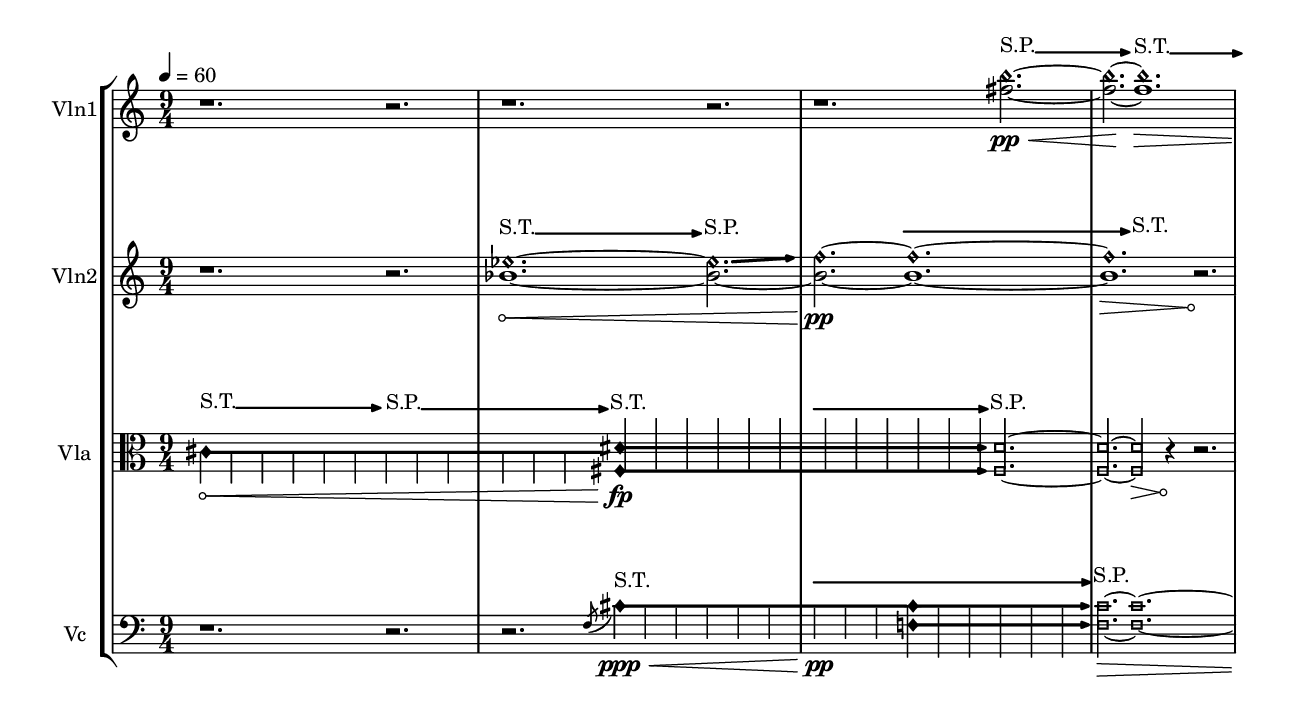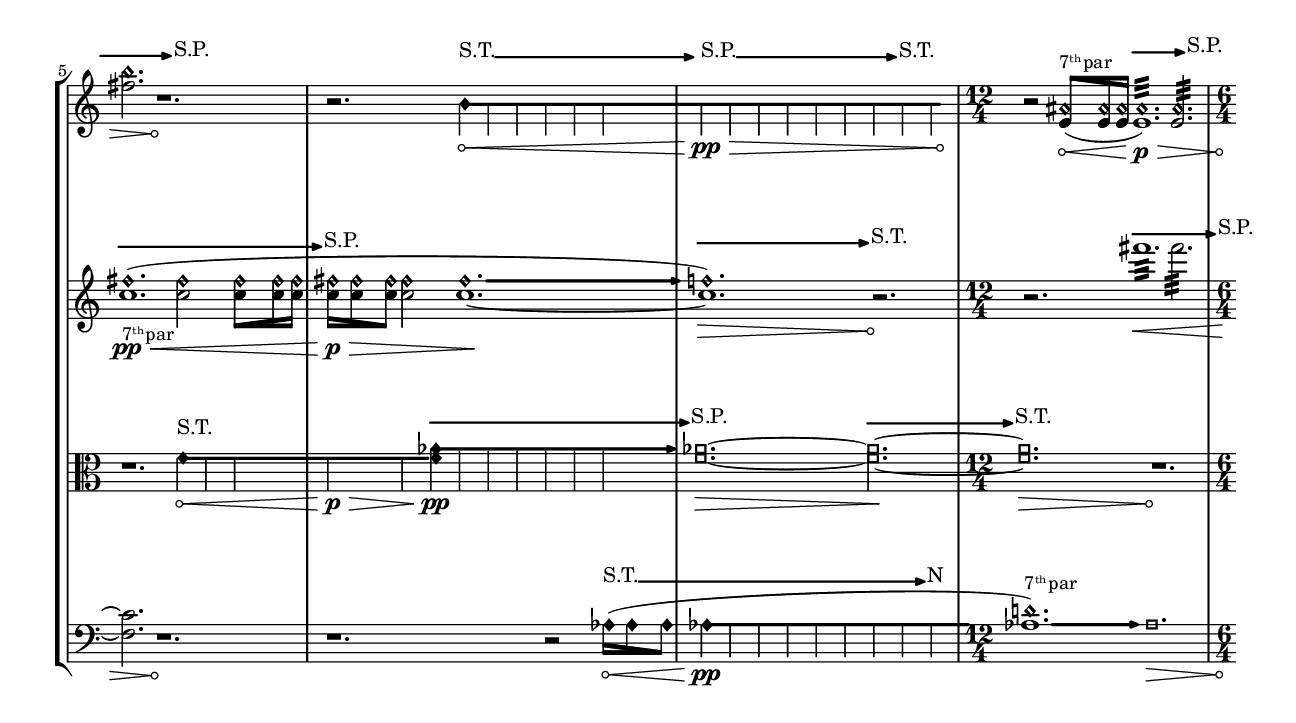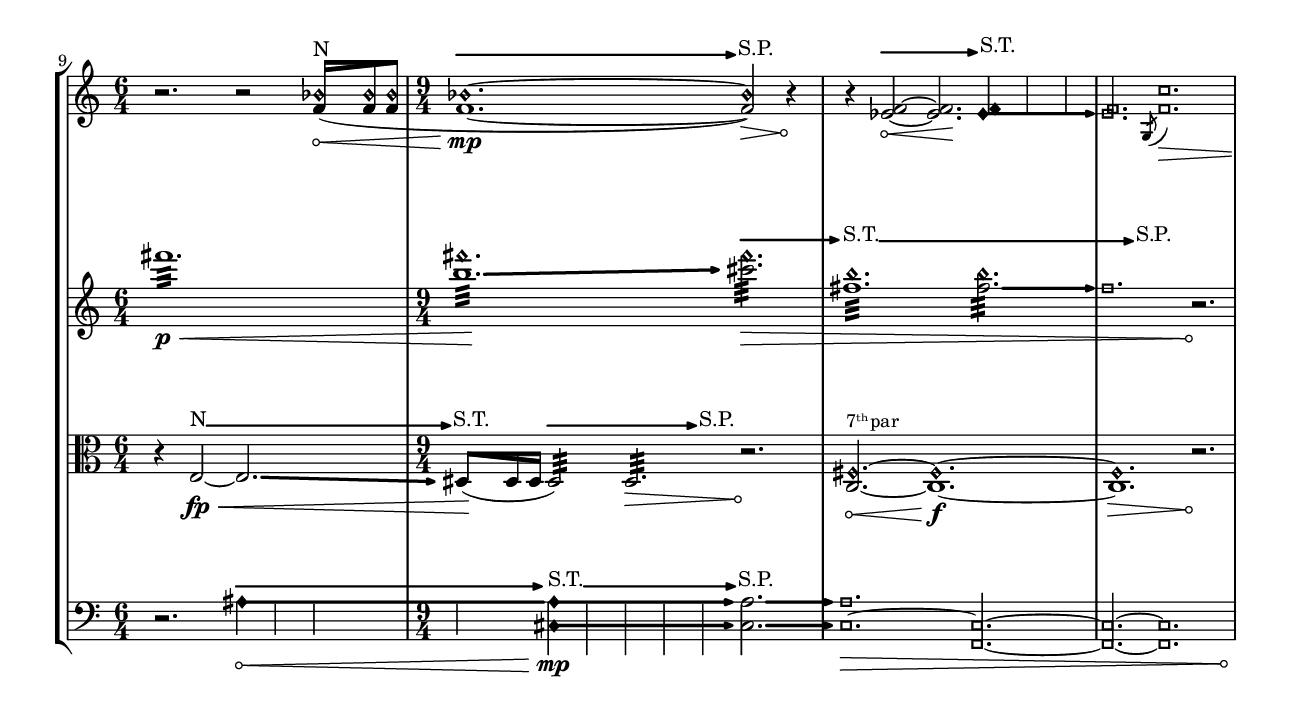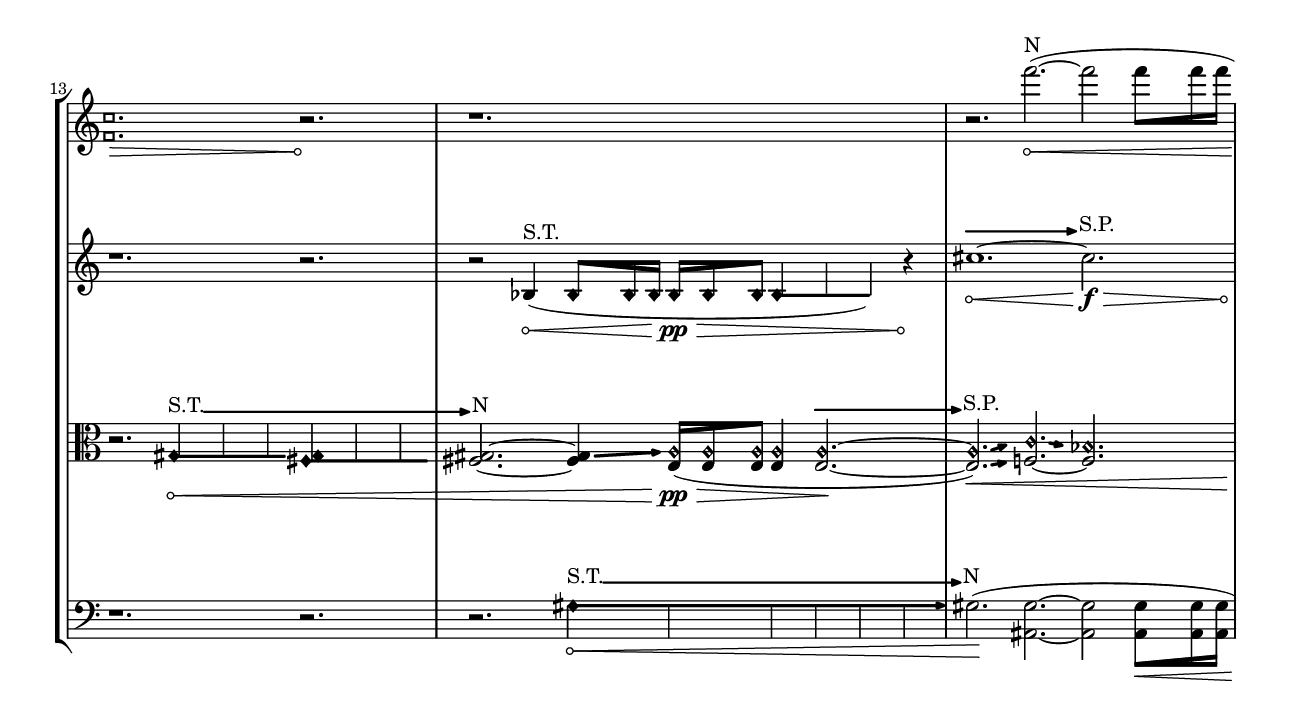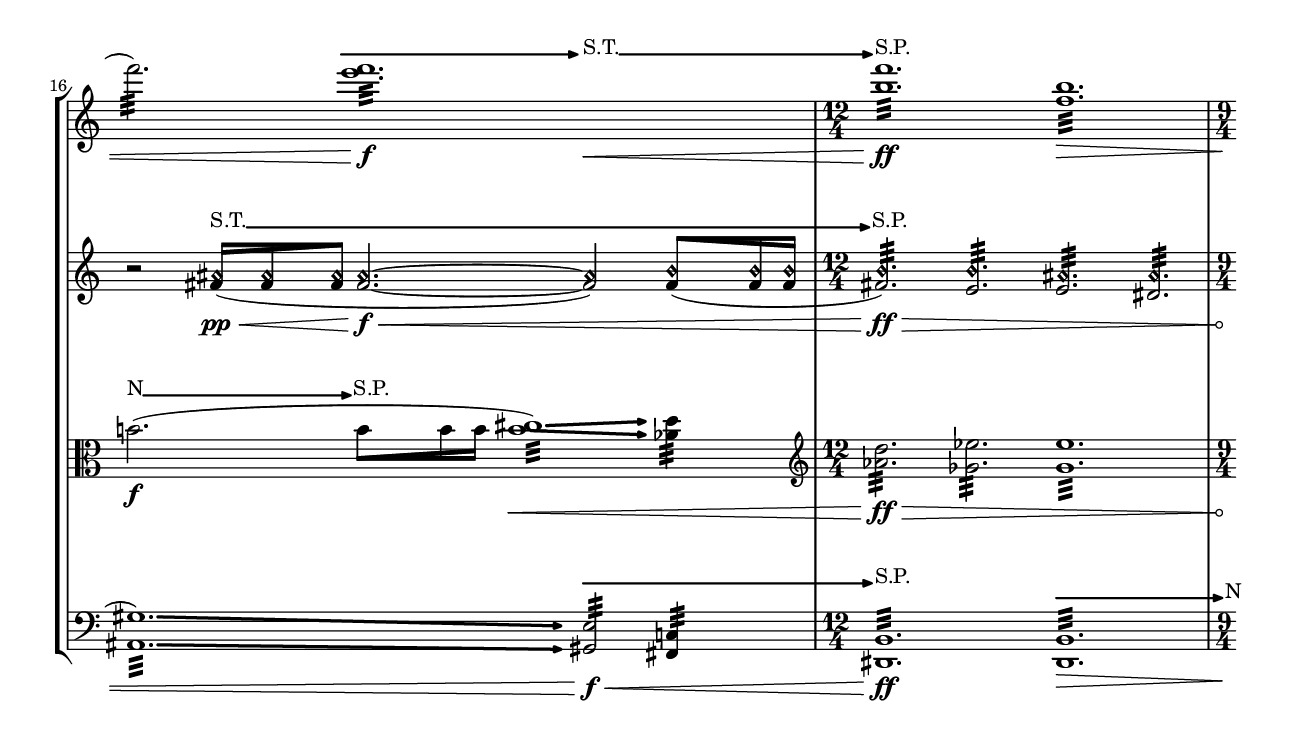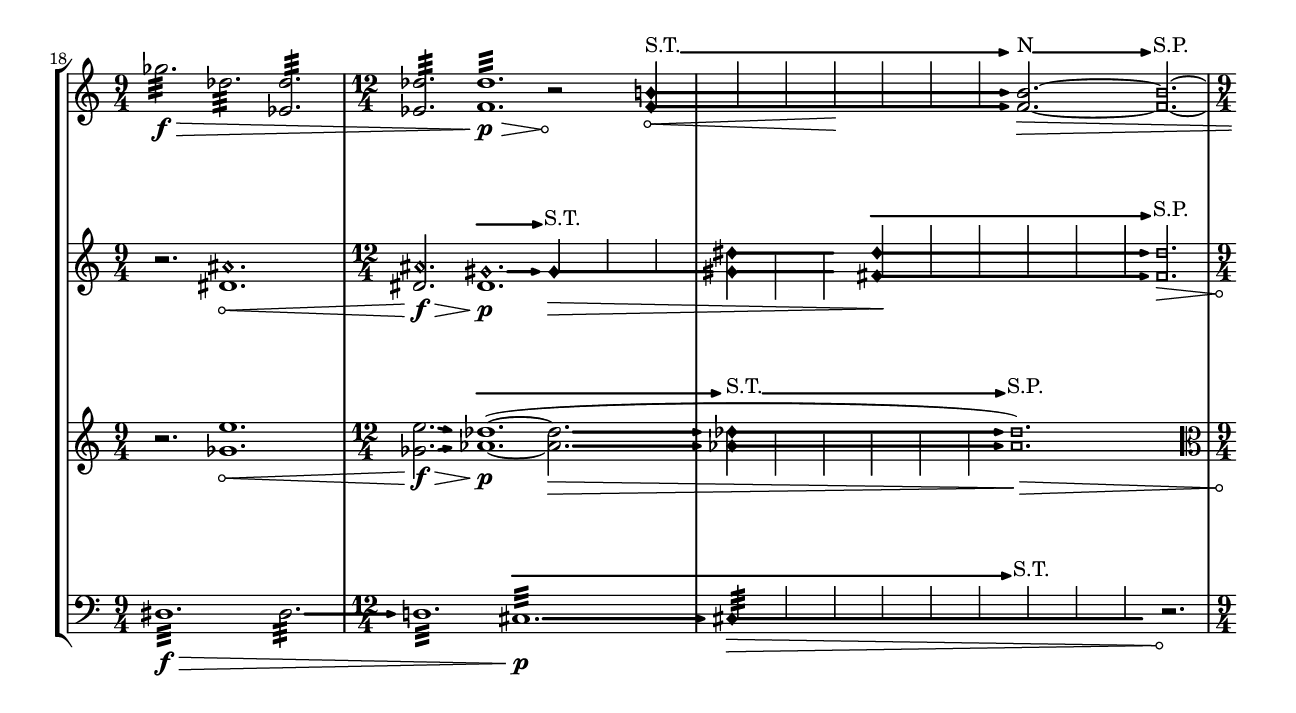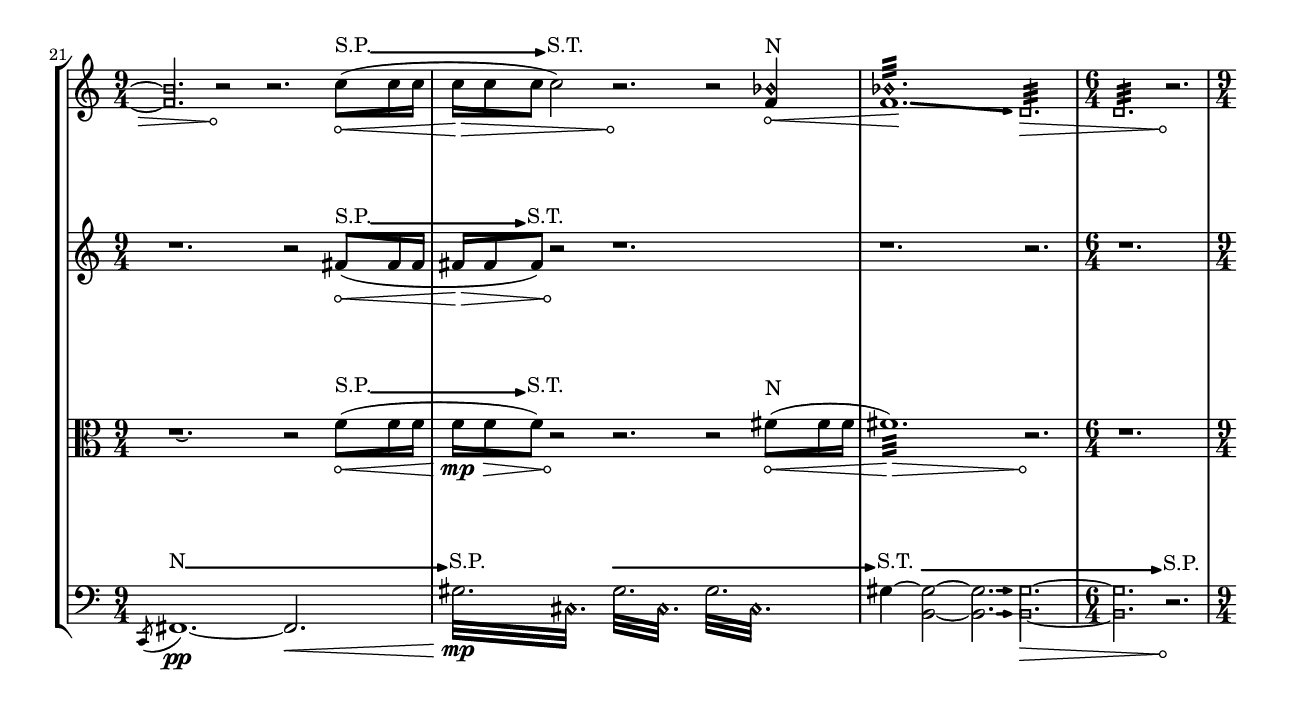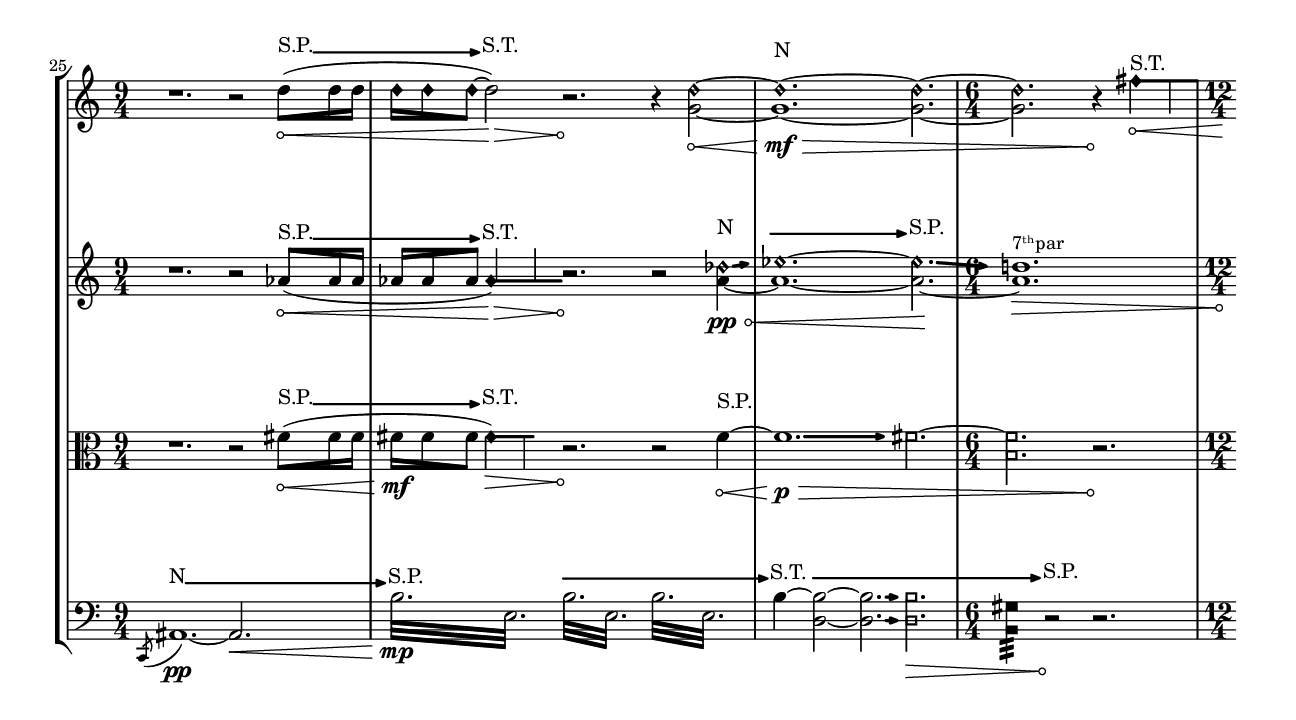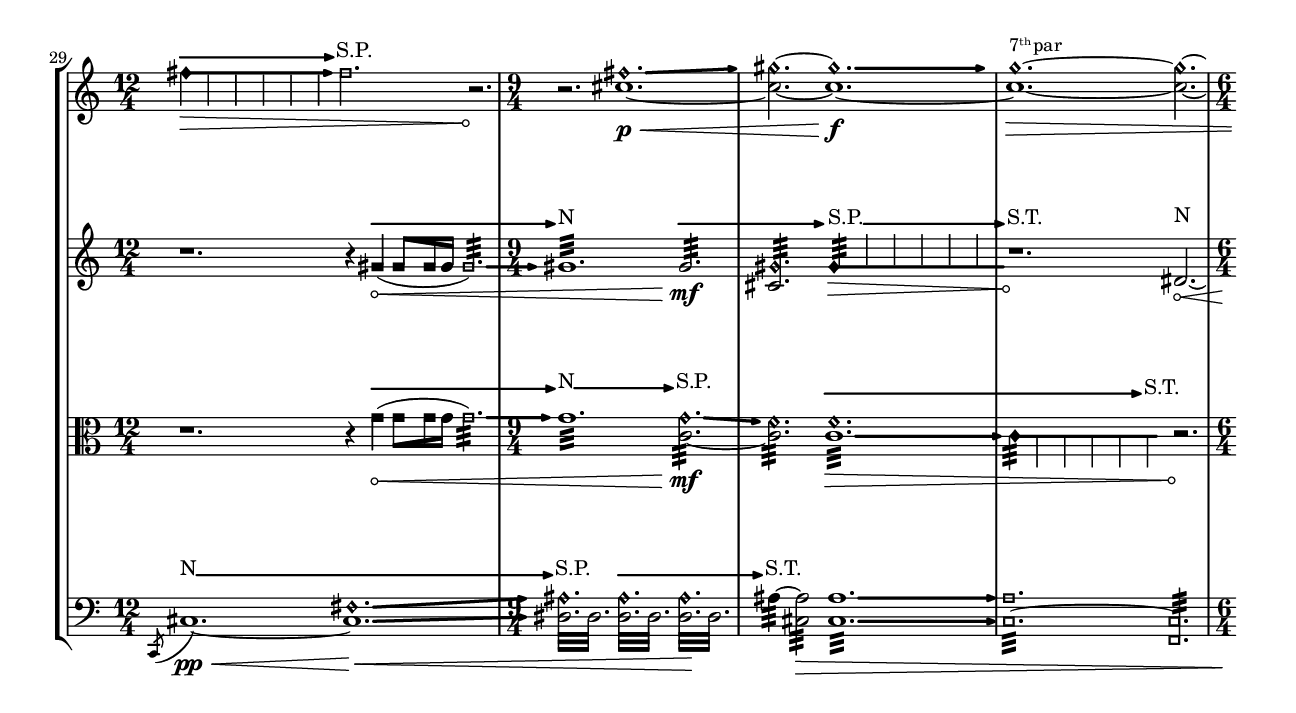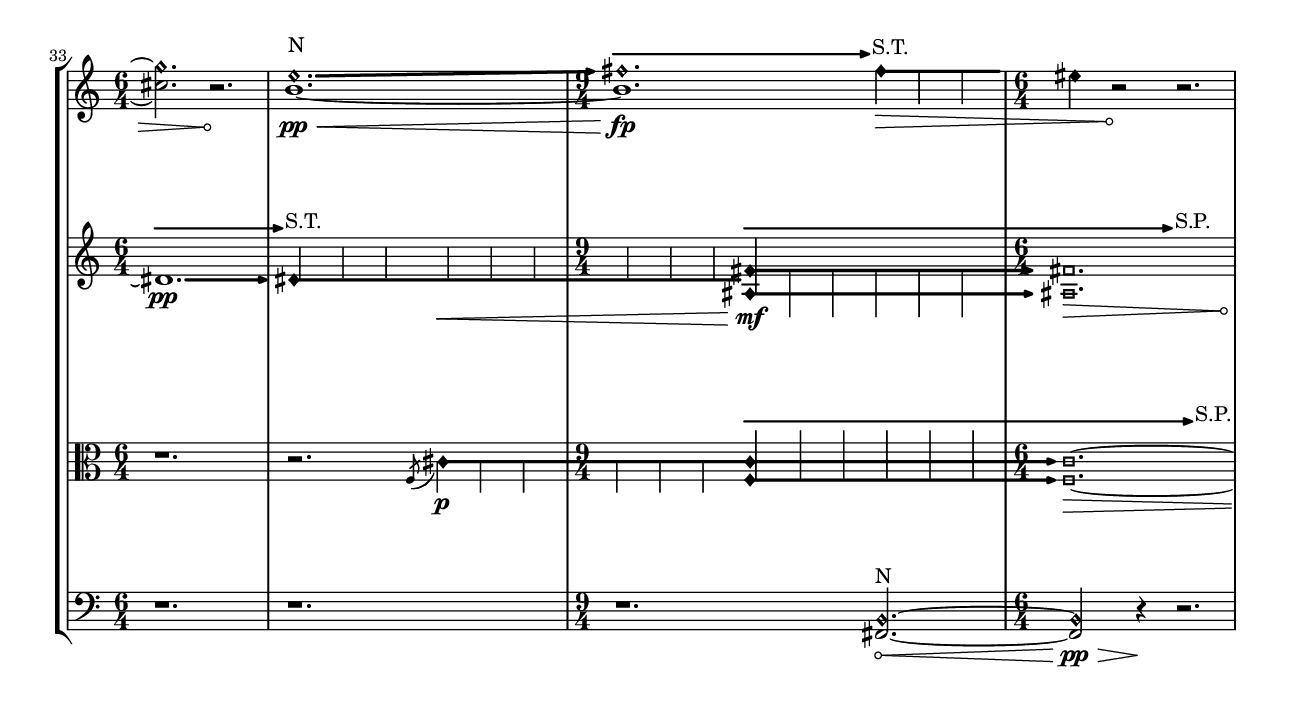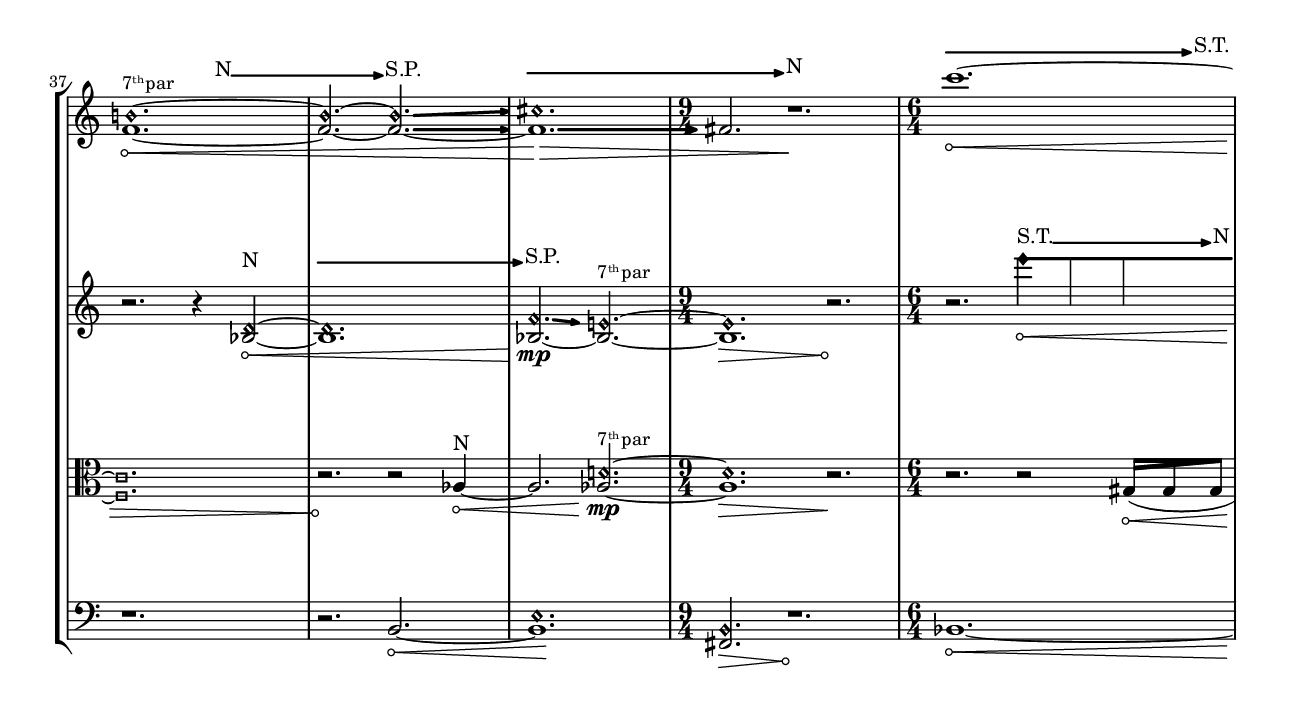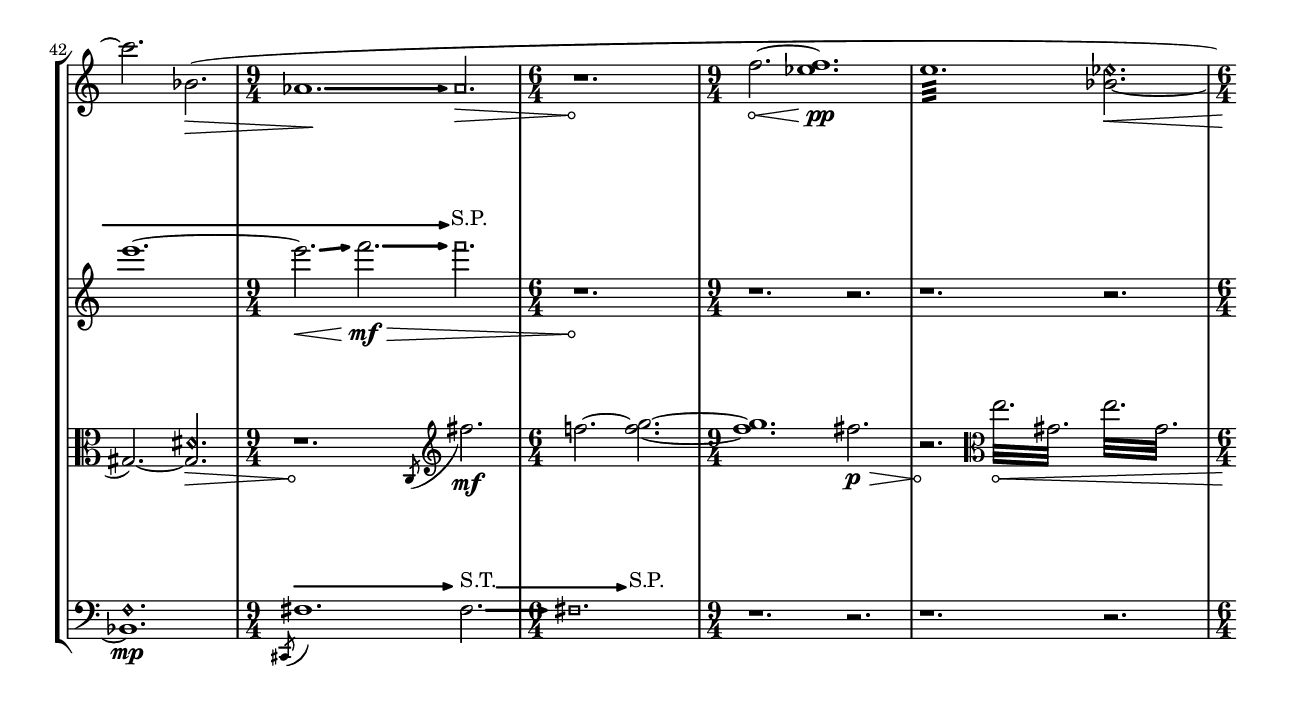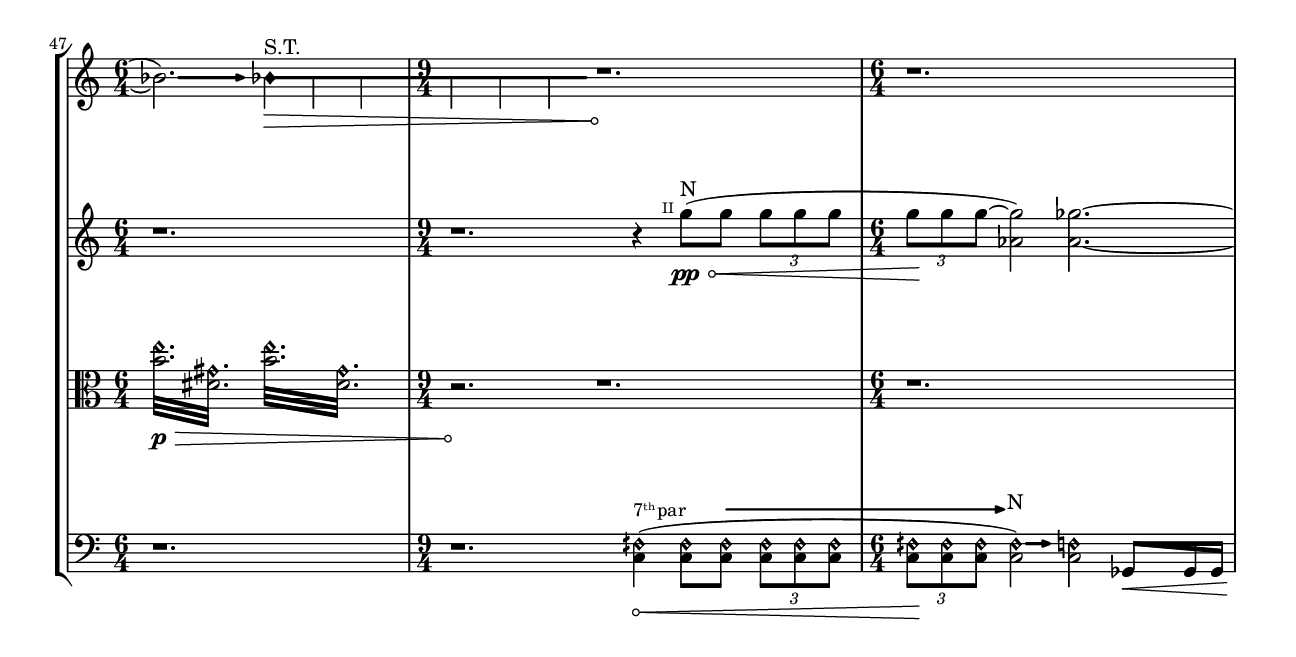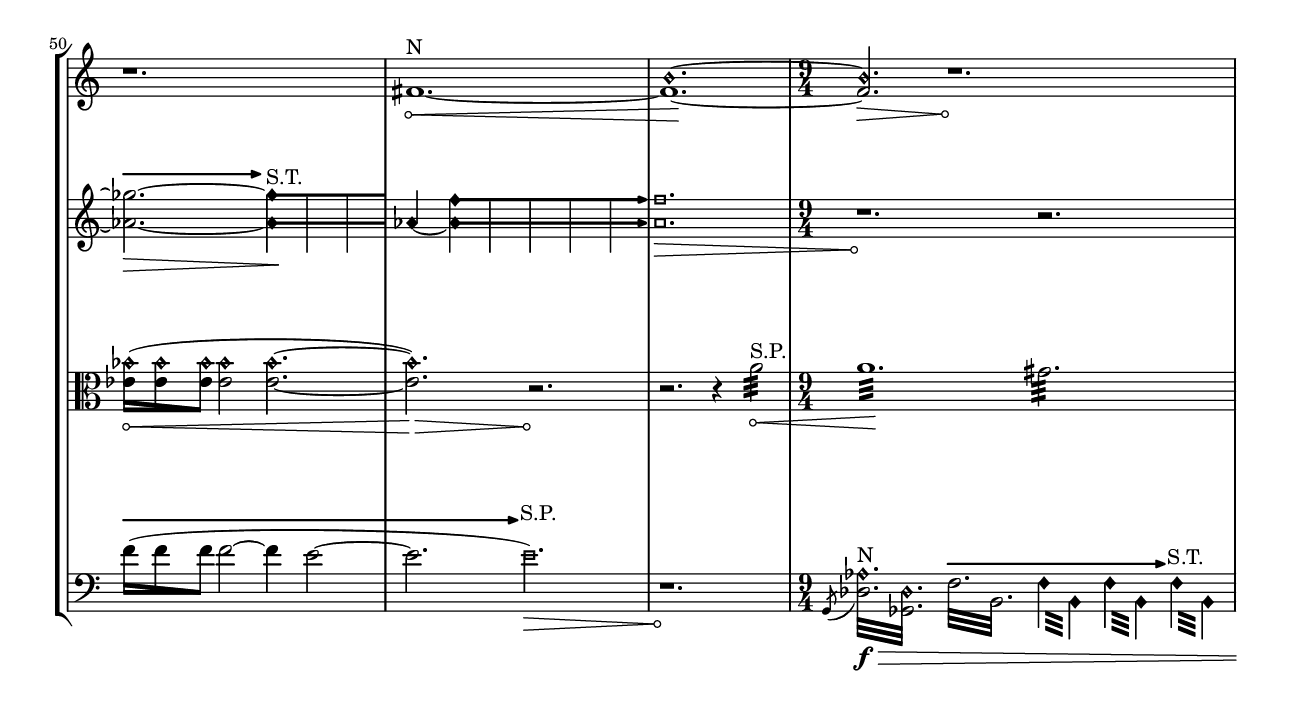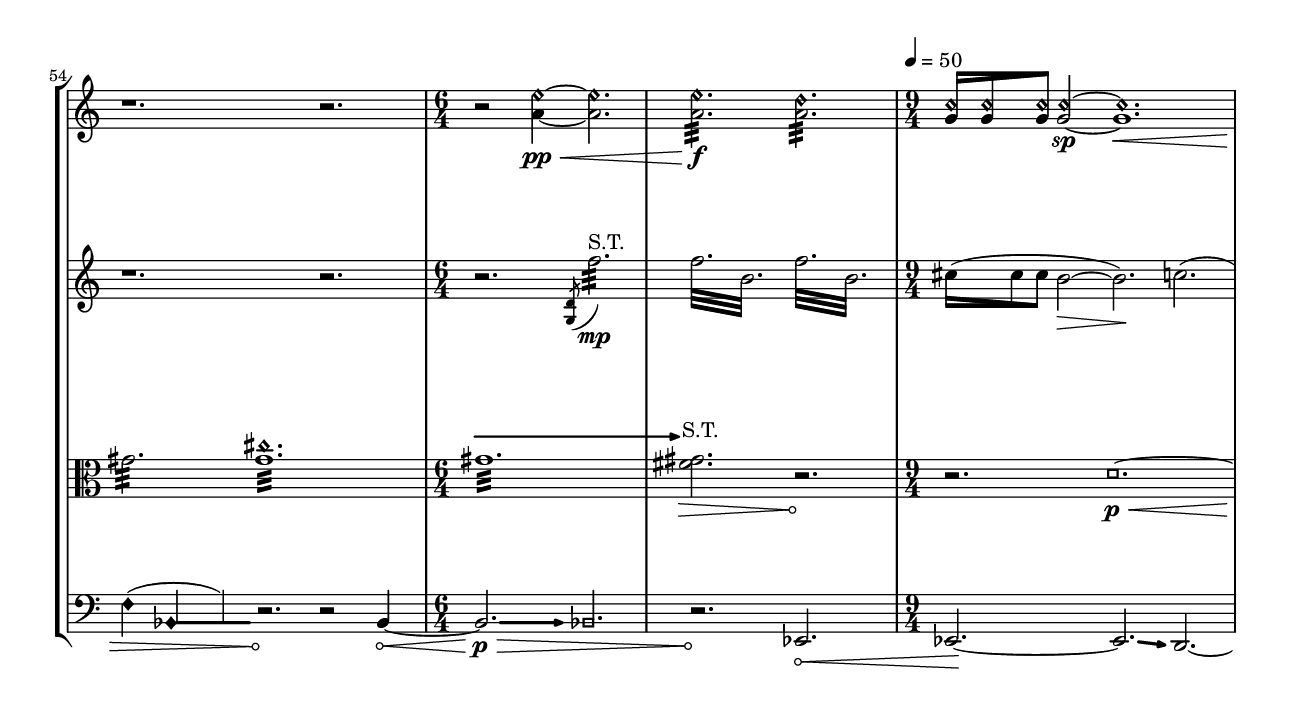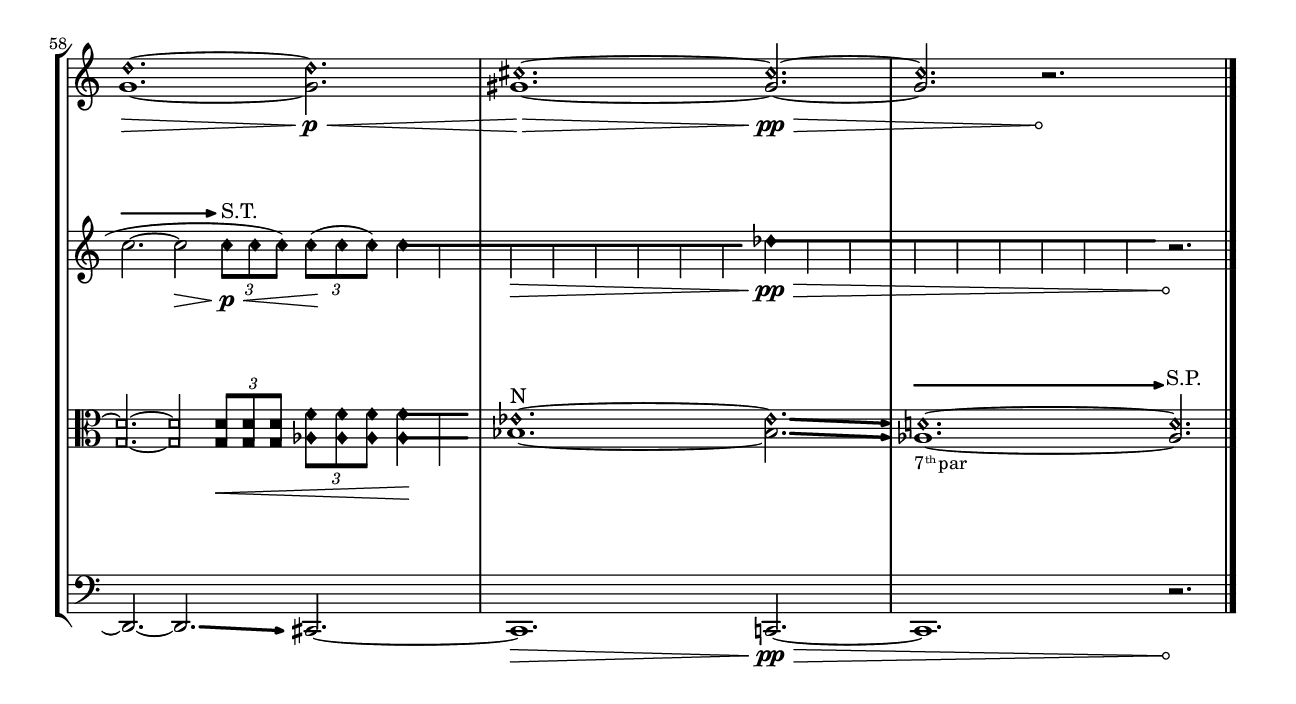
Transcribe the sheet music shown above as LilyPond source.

\version "2.19.80"
%Score for quartet
%Started Fri June 10 14:28 CDT 2018
%Revised Sun June 17 00:02 EDT 2018 at Walden School

\include "definitions.ily"

\header {
  title = ""
  subtitle = ""
  composer = ""
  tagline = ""
}%end header

%A Section 
violinOneA = \relative c'' {
  r1. r2. |
  r1. r2. |
  r1. \pontl <fis b\harmonic>2.\pp\< ~ \startTextSpan |
  <fis b\hm>2.\! ~ 
    \tastol\pontr\shrink #-1 \n<fis b\harmonic>1.\> \stopTextSpan\startTextSpan |

  <fis b\hm>2. r1.\! \stopTextSpan |
  r2. \tastol \lift #3 \n\HH b,4\<\glissando \startTextSpan \noHead {4 4 4 4 4 |
  \pontl\tastor \lift #3 \n4\pp\>\stopTextSpan\startTextSpan 4 4 
    4 4 4 4 \hh 4\stopTextSpan 4\! } |
  r2 \feathr { \n<ais\hm e>16\sept[(\< s <ais\hm e> <ais\hm e>] } 
    \pontr \lift #3.5 \shrink #-1 \n<ais\hm e>1.:32\p\>)\startTextSpan 
      <ais\hm e>2.:32\stopTextSpan | 

  r2.\! r2 \feathl { \n<f bes\hm>16\ord[(\< s <f bes\hm> <f bes\hm>] } |
  \pontr <f bes\hm>1.\mp \startTextSpan ~ \n<f bes\hm>2)\>\stopTextSpan r4\! |
    r4 \tastor \lift #2.5 \n <f es>2\startTextSpan\< ~ <f es>2.\! 
    \topGliss \hh <f es>4\stopTextSpan \glissando \noHead { <f es> <f es> } |
  \sq <f e>2. \acciaccatura {g,8} \sq \n<f' c'>1.\> |
  
  \sq <f c'>1. r2.\! |
  r1. s2. |
  r2. \n f''2.\ord(\< ~ f2 \feathr { f16[ s f f] } |
  f2.:32) << { <e f>1.:32\f\! | }
             { s2.\startTextSpan \tastol\pontr s2.\< \stopTextSpan\startTextSpan } >>

  <b f'>1.:32\ff\stopTextSpan <f b>1.:32\> |
  ges2.:32\f\> des2.:32 <des es,>2.:32 | 
  <des es,>2.:32 \n <des f,>1.:32\p\>
    r2\! \tastol\n \hh <b! f>4\< \glissando \startTextSpan |
  \noHead { 4 4 4\! 4 4 4 } \ordl\pontr \n <b f>2.\stopTextSpan\startTextSpan\> ~
    \sq <b f>\stopTextSpan ~ |
}%end violinOne

violinTwoA= \relative c'' {
  r1. r2. |
    \tastol\pontr \lift #2.5 \n <bes es\hm>1.\< \startTextSpan ~ 
    \once \tieDown \topGliss <bes es\hm>2. \stopTextSpan \glissando ~ |
  <bes f'\hm>2.\pp ~ \tastor <bes f'\hm>1. \startTextSpan ~ | 
  << { \n<bes f'\hm>1.\> r2.\! }
     { s2. s2. \stopTextSpan s2. } >> |

  \pontr \textin <c fis\hm>1.(_\sept\pp\< \startTextSpan  \textin <c fis\hm>2
    \feathr { <c fis\hm>16[ s <c fis\hm> <c fis\hm>] } |
  \feathl { <c fis\hm>16[\p\>\stopTextSpan <c fis\hm> s <c fis\hm>] }
    <c fis\hm>2 \topGliss <c fis\hm>1.\! \glissando ~ |
  \tastor \lift #4 \n <c f!\hm>1.\>)\startTextSpan r2.\!\stopTextSpan |
  r2.\! \pontr \shrink #-4.3 fis'1.:32\< \startTextSpan fis2.:32 \stopTextSpan |

  fis1.:32\p\< |
  \topGliss <fis\hm b,>1.:32\! \glissando \n<fis\hm cis>2.:32\> \startTextSpan | 
  \tastol\pontr \lift #5 \shrink #-3 <b,\hm fis>1.:32 \stopTextSpan\startTextSpan 
    <fis b\hm>2.:32 \glissando |
  \sq f1.\stopTextSpan r2.\! |
  
  r1. r2.|
  r2 \n bes,,4^\tasto(\< \feathr \hh { bes16[ s16 bes16 16] }
    \feathl \hh {\n bes16[\pp\> 16 s bes16] } \hH 4 \glissando \noHead { 4 \hh 4) } r4\! |
  \pontr \n cis'1.\< ~ \startTextSpan \n cis2.\f\> \stopTextSpan| 
  r2\! \feathl {\tastol\pontr \textin <fis, ais\hm>16[(\pp\< \startTextSpan
      <fis ais\hm>16 s <fis ais\hm>16] }
    <fis ais\hm>2.\f\< ~ <fis ais\hm>2)
    \feathr {\textin <fis b\hm>16([ s <fis b\hm>16 <fis b\hm>16] } |

  \n <fis b\hm>2.:32)\ff\> \stopTextSpan <e b'\hm>2.:32 
    <e ais\hm>2.:32 <dis ais'\hm>2.:32 |
  r2.\! \n <ais'\hm dis,>1.\< |
  <ais\hm dis,>2.\f\> \tastor \lift #2 <gis\hm dis>1.\p \glissando \startTextSpan
    \hH gis4\> \stopTextSpan \glissando \noHead { 4 4 } |
  \hH <gis dis'>4 \glissando \noHead { 4 \hh 4 } 
    \pontr \hh <fis dis'>4\! \glissando \startTextSpan \noHead { 4 4 4 4 4 } 
    \sq \n <fis dis'>2.\> \stopTextSpan |
}%end violinTwo

violaA = \relative c {
  \tastol \lift #2.7 \n \HH cis'4\< \glissando \startTextSpan \noHead {4 4 4 4 4 
    \pontl\tastor 4 \stopTextSpan\startTextSpan  4 4 |
  \noAcc 4 4 \hh 4} \hh <dis fis,>4\fp\glissando\stopTextSpan \noHead { 4 4 4 4 4 |
  \noAcc \pontr 4\startTextSpan 4 4 4 4 4 } \sq \noAcc <dis fis,>2.\stopTextSpan ~|
  \noAcc \square <dis fis,>2.~ \noAcc \sq \n <dis fis,>2\> r4\! r2. |

  r1. \n \hH f4\<^\markup{\raise #1.5 S.T.} \glissando \noHead { 4 4  |
  4\p\> 4 } \topGliss \pontr \hh <f aes>4\pp \glissando \startTextSpan 
    \noHead { 4 4 4 4 4 4 } |
  \square <f aes>1.\>\stopTextSpan ~ \tastor \sq <f aes>2.\!\startTextSpan ~ | 
  \noAcc \sq \n <f aes>1.\>\stopTextSpan r1.\! |

  r4 \ordl\tastor e,2\fp\< \startTextSpan ~ e2. \glissando | 
  \feathr { \textin dis16[(\!\stopTextSpan s dis 16 dis] } 
    \pontr dis2:32)\startTextSpan 
    << { \n dis2.:32\>} {s2 s8\stopTextSpan}>> r2.\! |
  \n <c fis\hm>2.\sept\< ~ <c fis\hm>1.\f ~ |
  \n <c fis\hm>1.\> r2.\! |

  r2. \tastol\ordr \lift #1.2 \n \Hh #-3 gis'4\< \startTextSpan \glissando 
    \noHead { 4 \hh 4 } 
    \topGliss \HH <gis fis>4 \glissando \noHead { 4 \hh 4 } |
  <gis fis>2. \stopTextSpan ~ \topGliss <fis gis>4\glissando
    \feathl { <e a\hm>16[(\pp\> <e a\hm>16 s <e a\hm>]} <e a\hm>4 
    \pontr <e a\hm>2.\! \startTextSpan ~ |
  <e a\hm>2.)\stopTextSpan\< \glissando \topGliss <f! c'\hm>2.\glissando ~
    <f bes\hm>2. |
  \ordl\pontr b'!2.(\f \startTextSpan \feathr {b16[\stopTextSpan s b16 b ]}
  <b cis>1:32)\<\glissando <aes d>4:32 |

  \clef "treble"
  \n <aes d>2.:32\ff\> <ges es'>2.:32 <ges es'>1.:32 | 
  r2.\! \n <ges e'>1.\< | 
  <ges e'>2.\f\> \glissando 
    <aes des>1.(\p \startTextSpan ~ <aes des>2.\> \glissando |
  \tastol\pontr \hh <aes des>4\stopTextSpan\startTextSpan \glissando
    \noHead {4 4 4 4 4 } \n \sq <aes des>1.)\> \stopTextSpan |
}%end viola

celloA = \relative c {
  r1. r2. | 
  r2. \acciaccatura {f8} \hH cis'4^\markup{\raise #2.5 S.T.}\ppp\< \glissando 
    \noHead { 4 4 4 4 4 |
  \pontr \noAcc 4\pp \startTextSpan 4 4 } \hh <cis f,!>4 \glissando \noHead { 4 4 4 4 4 }
  \square \n <c f,>2.\>\stopTextSpan ~ \sq <c f,>1.~ | 

  <c f,>2. r1.\! |
  r1. r2 \n \feathl \hh { \tastol\ordr aes16\startTextSpan[(\< aes s aes] } |
  \HH aes4\pp \glissando \noHead { 4 4 4 4 4 4 4 \hh 4\stopTextSpan } |
  <aes d!\hm>1.)\sept \glissando \n \square aes1.\> |

  r2.\! \n \hH ais4\< \startTextSpan \glissando \noHead { 4 4 |
  \noAcc 4 }
    \tastol\pontr \hh <ais cis,>4\mp \stopTextSpan\startTextSpan \glissando \noHead { 4 
    4 4 4 } 2.\stopTextSpan \glissando |
  \once \tieUp \n \square <a c,>1.\> ~ \sq <c, f,>2.~ | 
  \sq <c f,>2. ~ \sq 1. |

  r1.\! r2. |
  r2. \tastol\ordr \n \hh gis'4\< \glissando \startTextSpan \noHead { 4 4 4 4 4 } | 
  gis2.( \stopTextSpan\! <gis ais,>2. ~ <gis ais,>2
    \feathr { <gis ais,>16[\< s <gis ais,> <gis ais,>] }
  <gis ais,>1.:32)\glissando \pontr <e gis,>2:32\f\< \startTextSpan <c! fis,>4:32 |

  <b dis,>1.:32\ff \stopTextSpan << { <b dis,>1.:32\> | }
                              { \ordr \shrink #-2 s2.\startTextSpan s2 s4\stopTextSpan } >>
  dis1.:32\f\> dis2.:32\glissando |
  d!1.:32 \tastor cis1.:32\p \glissando \startTextSpan 
  \n \Hh #-3 cis4:32\> \glissando \noHead { 4 4 4 4 4 4\stopTextSpan 4 \hh 4 } r2.\! |
}%end cello

%B Section
violinOneB = \relative c'' {
  \sq <b f>2. r2\! r2. \feathr { \pontl\tastor \n c16[(\< \startTextSpan s c c] } |
    \feathl { \n c16[\> c s c] } c2)\stopTextSpan 
    r2.\! r2 \n <f, bes\hm>4^\markup{\raise #1 "N"}\< |
  <f bes\hm>1.:32\!\glissando \n \sq d2.:32)\> |
  \sq d2.:32 r2.\! |

  r1. r2 \feathr {\pontl\tastor \n d'16[(\< \startTextSpan s d d] } |
  \feathl \hh { d16[ d s d]~ } \n d2)\>\stopTextSpan r2.\! r4 \n <g, d'\hm>2\< ~ | 
  \n <g d'\hm>1.^\markup{\raise #2 N}\mf\> ~ <g d'\hm>2. ~ |
  <g d'\hm>2. r4\! \n \Hh #-3 fis'4\tasto\< \glissando \noHead { \hh 4 }|
  
  \pontr \n \hh fis4\> \glissando \startTextSpan \noHead { 4 4 4 4 4 }
    \sq fis2. \stopTextSpan r2.\! |
  r2.
    \topGliss <cis fis\hm>1.\p\< ~ \glissando | 
  \topGliss <cis gis'\hm>2. ~ \topGliss \once\tieDown <cis gis'\hm>1.\f\glissando ~ |
  \n <cis g'\hm>1.\sept\> ~ <cis g'\hm>2.~ |
}%end violinOne

violinTwoB = \relative c' {
  r1.\! r2 \pontl\tastor \feathr { \n fis16([\<\startTextSpan s fis16 16] } |
  \feathl { \n fis16[\> 16 s fis16])\stopTextSpan } r2\! r1. |
  r1. r2. 
  r1. |

  r1. r2 \pontl\tastor \feathr { \n aes16([\< \startTextSpan s aes16 16]} |
  \feathl { aes16[ aes s aes16] } \n \HH aes4)\> \stopTextSpan 
    \glissando \noHead { \hh 4 } 
    r2.\! r2 
      \topGliss \once\tieDown \n <aes des\hm>4^\markup {\raise #2 N}\pp\< \glissando ~  |  
  \pontr \lift #2.5 <aes es'\hm>1.\startTextSpan ~ 
    \once\tieDown \topGliss <aes es'\hm>2.)\! \stopTextSpan \glissando ~ |
  \n <aes d!>1.\>\sept |
  
  r1.\! r4 \ordr \n \sq gis4(\< \startTextSpan  \feathr {\sq 16[ s \sq gis16 gis16] } 
     \sq gis2.:32) \glissando |
  gis1.:32\stopTextSpan 
    gis2.:32\mf\startTextSpan \topGliss | 
  <gis\hm cis,>2.:32 \glissando 
    \pontl\tastor \n \HH gis4:32\> \glissando \stopTextSpan\startTextSpan \noHead { 4 4 4 4 \hh 4 } |
  r1.\!\stopTextSpan \n dis2.^\markup{\raise #1.2 N}\< ~ |
}%end violinTwo

violaB = \relative c' {
  \clef "alto" \acciaccatura {s8\!} r1. 
    r2 \pontl\tastor \feathr { \n f16[(\< \startTextSpan s16 f f]  } |
  \feathl { \n f16\mp\>[ f s16 f])\stopTextSpan } r2\! 
    r2. r2 \feathr { \n fis16^\markup{\raise #2 N}[(\< s fis fis] } |  
  \n fis1.:32)\> r2.\! |
  r1. |

  r1. r2 \pontl\tastor \feathr { \n fis16[(\< \startTextSpan s16 fis fis] } |
  \feathl { fis16[\mf fis s fis] } 
    \n \hH fis4)\>\stopTextSpan \glissando \noHead { \hh 4 } r2.\! 
    r2 \n fis4^\markup{\raise #2 S.P.}\< ~ |  
  \n fis1.\p\>\glissando \sq fis2.~ |
  \sq \noAcc <fis b,>2. r2.\! |
  
  r1. r4 \n \sq g(\<\startTextSpan \feathr { \sq g16[ s \sq g g] } 
    \sq g2.:32) \glissando |
  \ordl\pontr \lift #3.1 g1.:32 \stopTextSpan\startTextSpan 
    \once\tieDown \topGliss <c, g'\hm>2.:32\mf\stopTextSpan \glissando ~ |
  <c f\hm>2.:32 \tastor \lift #2.5 \n <c f\hm>1.:32\>\glissando\startTextSpan |
  \hH c4:32 \glissando \noHead {4 4 4 4 \hh 4\stopTextSpan } r2.\! |
}%end viola

celloB = \relative c { 
  \acciaccatura {c,8} \ordl\pontr fis1.\pp \startTextSpan ~ fis2.\< |
  \repeat tremolo 12 { gis'32\mp\stopTextSpan cis,\harmonic }
    \repeat tremolo 12 { \tastor gis'32\startTextSpan cis,\harmonic }
    \repeat tremolo 12 { gis'32 cis,\harmonic } |
  gis'4\stopTextSpan ~ \pontr <gis b,>2~\startTextSpan <gis b,>2. \glissando \n \sq <gis b,>2.\> ~| 
  \sq <gis b,>2. r2.\!\stopTextSpan |

  \acciaccatura {c,,8} \ordl\pontr ais'1.\pp \startTextSpan ~ ais2.\< |
  \repeat tremolo 12 { b'32\mp\stopTextSpan e, }
    \repeat tremolo 12 { \tastor b'32\startTextSpan e, }
    \repeat tremolo 12 { b'32 e, } |
  b'4\stopTextSpan ~ \pontr <b d,>2~\startTextSpan <b d,>2. \glissando \n \sq <b d,>2.\> ~| 
  \sq <gis b,>4:32 r2\!\stopTextSpan r2. |

  \acciaccatura {c,,8} \ordl\pontr cis'1.\pp\< \startTextSpan ~ <fis\hm cis>1.\<\glissando |
  \repeat tremolo 12 {<ais\hm dis,>32\stopTextSpan dis,32 }
    \repeat tremolo 12 {\tastor <ais'\hm dis,>32\startTextSpan dis,32 }
    \repeat tremolo 12 {<ais'\hm dis,>32\! dis,32 }
  ais'4:32\stopTextSpan ~ <ais cis,>2:32\> <ais cis,>1.:32 \glissando |
  \tieUp \n \sq <a c,>1.:32~ \sq <c, f,>2.:32 | 
  \tieNeutral

}%end celloB

violinOneAA = \relative c'' {
  <cis g'\hm>2. r2.\! |
  \topGliss <b e\harmonic>1.^\markup{\raise #1.5 N}\pp\< \glissando ~ |
  \tastor <b fis'\harmonic>1.\fp\startTextSpan 
  \n \HH fis'4\>\stopTextSpan \glissando \noHead {4 \hh 4} | 
  \hh eis4 r2\! r2. |

  \n \ordl\pontr \lift #2 \leften #10 <f, b!\harmonic>1.\sept\< \startTextSpan ~ |
  <f b\harmonic>2. ~ <f b\harmonic>2.)\stopTextSpan \glissando ~ 
  \ordr \lift #2.5 <f cis'\hm>1.\> \glissando\startTextSpan |
  fis2. r1.\! \stopTextSpan | 
  
  << { \n c''1.\< ~ | }
     { \tastor s2. \startTextSpan s2 s8. s16\stopTextSpan }>>
  c2.\! bes,2.(\> ~ |
  aes1.\!\glissando \n \sq aes2.\> | 
  r1.\! |
  
}%end violinOne

violinTwoAA= \relative c' {
  \tastor dis1.\pp\startTextSpan \glissando |
  \HH dis4\stopTextSpan \glissando \noHead { 4 4 4\< 4 4 |
  \noAcc 4 4 \hh 4 } \pontr \hh <fis ais,>4\mf\startTextSpan \glissando 
    \stemDown \noHead { 4 4 4 4 4  } \stemNeutral
  << {\n \square <fis ais,>1.\> }
     { s2. s4\stopTextSpan }>> |

  r2.\! r4 \n <bes, d\hm>2^\markup{\raise #1.5 N}\<~ |
  \pontr \lift #2.5 <bes d\hm>1.\startTextSpan
  \topGliss <bes f'\hm>2.\mp \stopTextSpan \glissando ~ <bes e!\hm>2.\sept ~ |
  \n <bes e\hm>1.\> r2.\! |

  r2. \n \tastol\ordr \shrink #-9 \Hh #-11.6 e''4\< \glissando \startTextSpan 
    \noHead {4 \hh 4 \stopTextSpan} | 
  \pontr \leften #-2 e1.\!\startTextSpan ~ |
  e2.\<\glissando \n f2.\mf\> \glissando \sq f2.\stopTextSpan 
  r1.\! |
}

violaAA = \relative c {
  r1. | 
  r2. \acciaccatura {f8} \hH cis'4\p \glissando \noHead { 4 4 |
  \noAcc 4 4 4 } \pontr \shrink #-13.5 \hh <cis f,>4 \glissando \startTextSpan 
    \noHead { 4 4 4 4 4 }
  \n \square <c f,>1.\> \stopTextSpan  ~ | 

  \sq <c f,>1.|
  r2.\! r2 \n aes4\ord\< ~ |
  aes2.) <aes d!\hm>2.\mp\sept~ |
  <aes d\hm>1.\> r2.\! |

  r2.\! r2 \feathl { \n gis16[(\< gis s gis] } |
  gis2.)\! ~ \n <gis dis'\hm>2.\> |
  r1.\! \acciaccatura {c,8} \clef "treble" fis''2.\mf |
  f!2. ~ <f g>2.~ |

}%end viola

celloAA = \relative c, {
  r1.\!
  r1. |
  r1. \n <fis b\harmonic>2.\ord\<~ |
  <fis b\harmonic>2\pp\> r4\! r2. |

  r1. |
  r2. \n b2.\< ~|
  <b e\hm>1.\! |
  \n <b\hm fis>2.)\> r1.\! |

  \once \tieDown \n bes1.\<~
  <bes f'\hm>1.\mp 
  \acciaccatura {cis,8} \lift #1.5 fis'1.\startTextSpan 
    \tastol\pontr fis2.\stopTextSpan\startTextSpan\glissando
  << { \sq fis1. }
     { s2. s\stopTextSpan} >> |

}%end cello

violinOneBB = \relative c'' {
  \n f2.\< ~ <f es>1.\pp | 
  e1.:32  \once \tieDown <bes es\hm>2.~\< | 
  bes2.)\!\glissando \n \HH bes4\tasto\> \glissando \noHead{ 4 4 |
  \noAcc 4 4 \hh 4 } r1.\! |

  r1. |
  r1. |
  \once \tieDown \n fis1.~\ord\< |
  <fis b\hm>1.\!~ |

  \n <fis b\hm>2.\> r1.\! |
  r1. r2. | 
  %\time 6/4
  r2 <a e'\hm>4\pp\<~ <a e'\hm>2. |
  <a e'\hm>2.:32\f <a d\hm>:32 |  
}
violinTwoBB = \relative c'' {
  r1. r2. |
  r1. r2. |
  r1. |
  r1. r4 \n g'8\ord\II(\pp\< g \tuplet 3/2 {g[ g g] }|

  \tuplet 3/2 { g\! g g~ } <g aes,>2) <ges aes,>2.~ |
  <ges aes,>2.\startTextSpan\>~ 
    \HH <ges aes,>4\!\tasto\stopTextSpan \glissando \noHead { \noAcc 4 \hh 4 }
  \hh aes,4~ \hh <aes f'>4\! \glissando \stemDown \noHead { 4 4 4 4 }|
  \n \sq <a f'>1.\> | \stemNeutral


  r1.\! r2. |
  r1. r2. |
  r2. \acciaccatura {<g, d'>8} f''2.:32\tasto\mp |
  \repeat tremolo 12 {f32 b,} \repeat tremolo 12 {f'32 b,} | 

}
violaBB = \relative c'' {
  <f g>1. \n fis2.\p\> |  
  r2.\! \clef "alto" 
    \repeat tremolo 12 { \n e32\< gis,} \repeat tremolo 12 {e' gis,} |
  \repeat tremolo 12 {\n <e'\hm b>\p\> <gis,\hm dis>} |
    \repeat tremolo 12 {<e'\hm b> <gis,\hm dis>} 
  r2.\! r1. |

  r1. |
  \feathl {\n <bes\hm es,>16[(\< <bes\hm es,>16 s <bes\hm es,>]} <bes\hm es,>2
    <bes\hm es,>2.~ |
  \n <bes\hm es,>2.)\> r2.\! |
  r2. r4 \n a2:32\pont\<|

  a1.:32\! gis2.:32 | 
  gis2.:32 <gis cis\hm>1.:32) 
  \tastor gis1.:32\startTextSpan 
  \n <gis fis>2.\>\stopTextSpan r2.\! |

}%end violaBB
celloBB = \relative c{
  r1. r2. |
  r1. r2. |
  r1. |
  r1. \ordr \leften #10 \n <c fih\hm>4(\sept\< \startTextSpan  
    <c fih\hm>8[ <c fih\hm>] 
    \tuplet 3/2 { <c fih\hm> <c fih\hm> <c fih\hm> } | 

  \tuplet 3/2 { <c fih\hm>8(\! <c fih\hm> <c fih\hm>8 } 
    \topGliss <c fih\hm>2)\stopTextSpan \glissando 
    <c f\hm>2) 
    \feathr {ges16[\< s ges ges]} |
  \pontr \feathl { f''16([\!\startTextSpan f s f] } f2~ f4 e2~ |
  \n e2. \n \sq e\stopTextSpan\>) |
  r1.\! |

  \acciaccatura {g,,8} \repeat tremolo 12 {\n <aes'\hm des,>32\ord\f\> <des,\hm ges,>} 
    \repeat tremolo 12 {\lift #1 \tastor f\startTextSpan b,} 
    \repeat tremolo 4 {\hh f' \hh b,} |
    \repeat tremolo 4 {\hh f' \hh b,} |
    \repeat tremolo 4 {\hh f'\stopTextSpan \hh b,} |
  \hh f'4( \HH bes,4 \glissando \noHead {\hh 4) } r2.\! 
    r2 \n bes4(\< ~ |
  \n bes2.\p\> \glissando \sq bes2. |
  r2.\! \n es,2.\< |
}

violinOneCoda = \relative c''  {
  \feathl { <g c\hm>16[ <g c\hm> s <g c\hm>] } <g c\hm>2\sp~ <g c\hm>1.\< |
  <g d'\hm>1.\>~ <g d'\hm>2.\p\< |
  <gis cis\hm>1.\>~ \n <gis cis\hm>2.\pp\>~ |
  <gis cis\hm>2. r2.\! |
}%end violinOneCoda

violinTwoCoda = \relative c'' {
  \feathl {cis16([ s cis cis]} b2~\> b2.)\! c2.( |
  c2.\startTextSpan ~ c2\>\tuplet 3/2 \hh { c8\tasto(\p\<\stopTextSpan c c)} 
    \tuplet 3/2 \hh{ c(\! c c)} \Hh #-2 c4 \glissando \noHead { 4 |
  4\> 4 4 4 4 \hh 4 } \n \Hh #-3 des4\pp\> \glissando \noHead { 4 4 |
  \noAcc 4 4 4 4 4 \hh 4 } r2.\! |

}%end violinTwoCoda

violaCoda = \relative c' {
  \time 9/4
  r2. \once \tieUp \sq d1.\p\< ~ |
  \sq <d g,>2.\! ~ \sq<d g,>2 
    \tuplet 3/2 {\sq <d g,>8\< \sq 8 \sq 8}
    \tuplet 3/2 \hh {<f aes,>8 8 8 } \Hh #-3 <f aes,>4\! \glissando \noHead { \hh 4} |
    <es\hm bes>1.\ord~ <es\hm bes>2.\glissando |
    \pontr <d!\hm aes>1._\sept\startTextSpan ~ <d\hm aes>2.\stopTextSpan |
}%end violaCoda

celloCoda = \relative c, {
  es2.\! ~ es2.\glissando d2.~ |
  d2.~ d2.\glissando cis2. ~ |
  cis1.\> \n c2.\pp\>~ |
  c1. r2.\!  |

}%end celloCoda
timecode = {
  \set Score.markFormatter = #format-mark-box-alphabet
  \tempo 4 = 60
  \time 9/4 s1. s2. | s1. s2. | s1. s2. | s1. s2. |

  s1. s2. | s1. s2. | s1. s2. |
  \time 12/4 s1. s2. s2. |

  \time 6/4 s1. |
  \time 9/4 s1. s2. | s1. s2. | s1. s2. |

  \acciaccatura {s8} s1. s2. | s1. s2. | s1. s2. |
  s1. s2. |

  \time 12/4 s1. s2. s2. | 
  \time 9/4 s1. s2. | 
  \time 12/4 s1. s2. s2. | 
  s1. s2. s2. |

  \pageBreak
  \time 9/4 \acciaccatura {s8} s1. s2. | s1. s2. | s1. s2. |
  \time 6/4 s1. | 
  \time 9/4 \acciaccatura {s8} s1. s2. | s1. s2. | s1. s2. | 
  \time 6/4 s1. |
  \time 12/4 \acciaccatura {s8} s1. s1. | 
  \time 9/4 s1. s2. |s1. s2. | s1. s2. |

  \time 6/4 s1. | s1. |
  \time 9/4 s1. s2. |
  \time 6/4 s1. | s1. | s1. | s1. |
  \time 9/4 s1. s2. |
  \time 6/4 s1. | s1. |
  \time 9/4 \acciaccatura {s8} s1. s2. |
  \time 6/4 s1. |
  \time 9/4 s1. s2. | s1. s2. |
  \time 6/4 s1. |
  \time 9/4 s1. s2. |
  \time 6/4 s1. | s1. | s1. | s1. |
  \time 9/4 \acciaccatura {s8} s1. s2. | s1. s2. |
  \time 6/4 s1. | s1. |
  \tempo 4 = 50
  \time 9/4 s1. s2. | s1. s2. | s1. s2. | s1. s2. |
  \bar "|."
}

#(set-global-staff-size 18)
\book {
  \paper {
    #(set! paper-alist (cons '("ipad" . (cons (* 8.64 in) (* 4.86 in))) paper-alist))
    #(set-paper-size "ipad")
    top-margin = 0.2\in
    left-margin = 0.45\in
    right-margin = 0.4\in
    bottom-margin = 0.4\in
    indent = 0.3\in


    print-page-number = ##f
    %{
    print-first-page-number = ##t
    oddHeaderMarkup = \markup \null
    evenHeaderMarkup = \markup \null
    oddFooterMarkup = \markup {
      \fill-line {
        \on-the-fly \print-page-number-check-first
        \fromproperty #'page:page-number-string
      }
    }
    evenFooterMarkup = \oddFooterMarkup
    %}
  }
  \score {
    \pointAndClickOff 
    \new StaffGroup \with {
      \override StaffGrouper.staff-staff-spacing = #'((basic-distance . 8)
                                                      (padding . 9))
    }<<
      \new Staff \with { 
        instrumentName = #"Vln1"
        shortInstrumentName = #""
      }{
        <<{
        \spannerStyle

        \clef "treble"
        \violinOneA
        \violinOneB
        \violinOneAA
        \violinOneBB
        \violinOneCoda
        }{
        \timecode
        }>>
      }
      \new Staff = "violinTwo" \with { 
        instrumentName = #"Vln2"
        shortInstrumentName = #""
      }{
        \spannerStyle
        \clef "treble"
        \violinTwoA
        \violinTwoB
        \violinTwoAA
        \violinTwoBB
        \violinTwoCoda
      }
      \new Staff = "viola" \with { 
        instrumentName = #"Vla"
        shortInstrumentName = #""
      }{
        \spannerStyle
        \clef "alto"
        \violaA
        \violaB
        \violaAA
        \violaBB
        \violaCoda
      }
      \new Staff \with { 
        instrumentName = #"Vc"
        shortInstrumentName = #""
      }{
        \spannerStyle
        \clef "bass"
        \celloA
        \celloB
        \celloAA
        \celloBB
        \celloCoda
      }
    >>
  }%end score
}%end bookpart

\layout {
  \context {
    \Score
%	proportionalNotationDuration = #(ly:make-moment 1/1)
%	\override Score.SpacingSpanner.strict-note-spacing = ##t
  }
}%end layout
